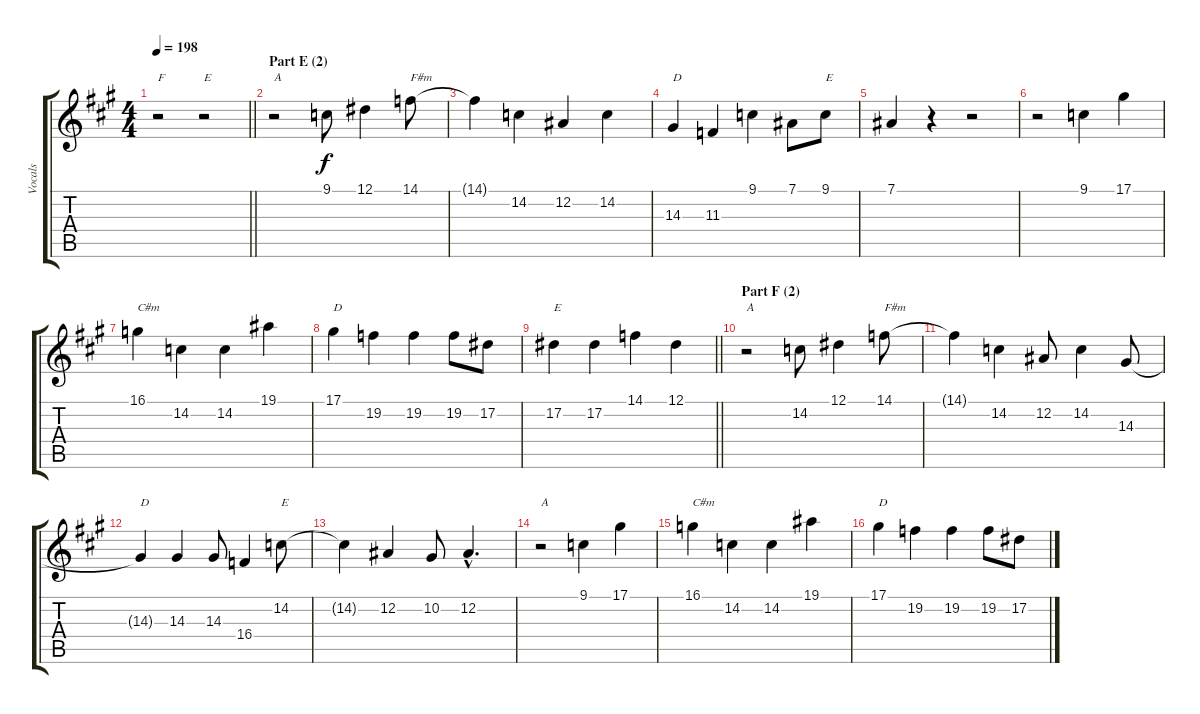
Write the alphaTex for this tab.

\track ("Vocals" "Vocals") {instrument trumpet}
\staff {score tabs}
\tuning (Eb4 Bb3 Gb3 Db3 Ab2 Eb2) {hide}
\ts (4 4)
\tempo 198
\clef g2
\barLineRight lightlight
\ks a
r.2{txt "F" dy f} r.2{txt "E"} |
\section ("" "Part E (2)")
r.2{txt "A"} 9.1.8 12.1.4 14.1.8{txt "F#m"} |
14.1{t}.4 14.2.4 12.2.4 14.2.4 |
14.3.4{txt "D"} 11.3.4 9.1.4 7.1.8 9.1.8{txt "E"} |
7.1.4 r.4 r.2 |
r.2 9.1.4 17.1.4 |
16.1.4{txt "C#m"} 14.2.4 14.2.4 19.1.4 |
17.1.4{txt "D"} 19.2.4 19.2.4 19.2.8 17.2.8 |
\barLineRight lightlight
17.2.4{txt "E"} 17.2.4 14.1.4 12.1.4 |
\section ("" "Part F (2)")
r.2{txt "A"} 14.2.8 12.1.4 14.1.8{txt "F#m"} |
14.1{t}.4 14.2.4 12.2.8 14.2.4 14.3.8 |
14.3{t}.4{txt "D"} 14.3.4 14.3.8 16.4.4 14.2.8{txt "E"} |
14.2{t}.4 12.2.4 10.2.8 12.2{hac}.4{d} |
r.2{txt "A"} 9.1.4 17.1.4 |
16.1.4{txt "C#m"} 14.2.4 14.2.4 19.1.4 |
17.1.4{txt "D"} 19.2.4 19.2.4 19.2.8 17.2.8
